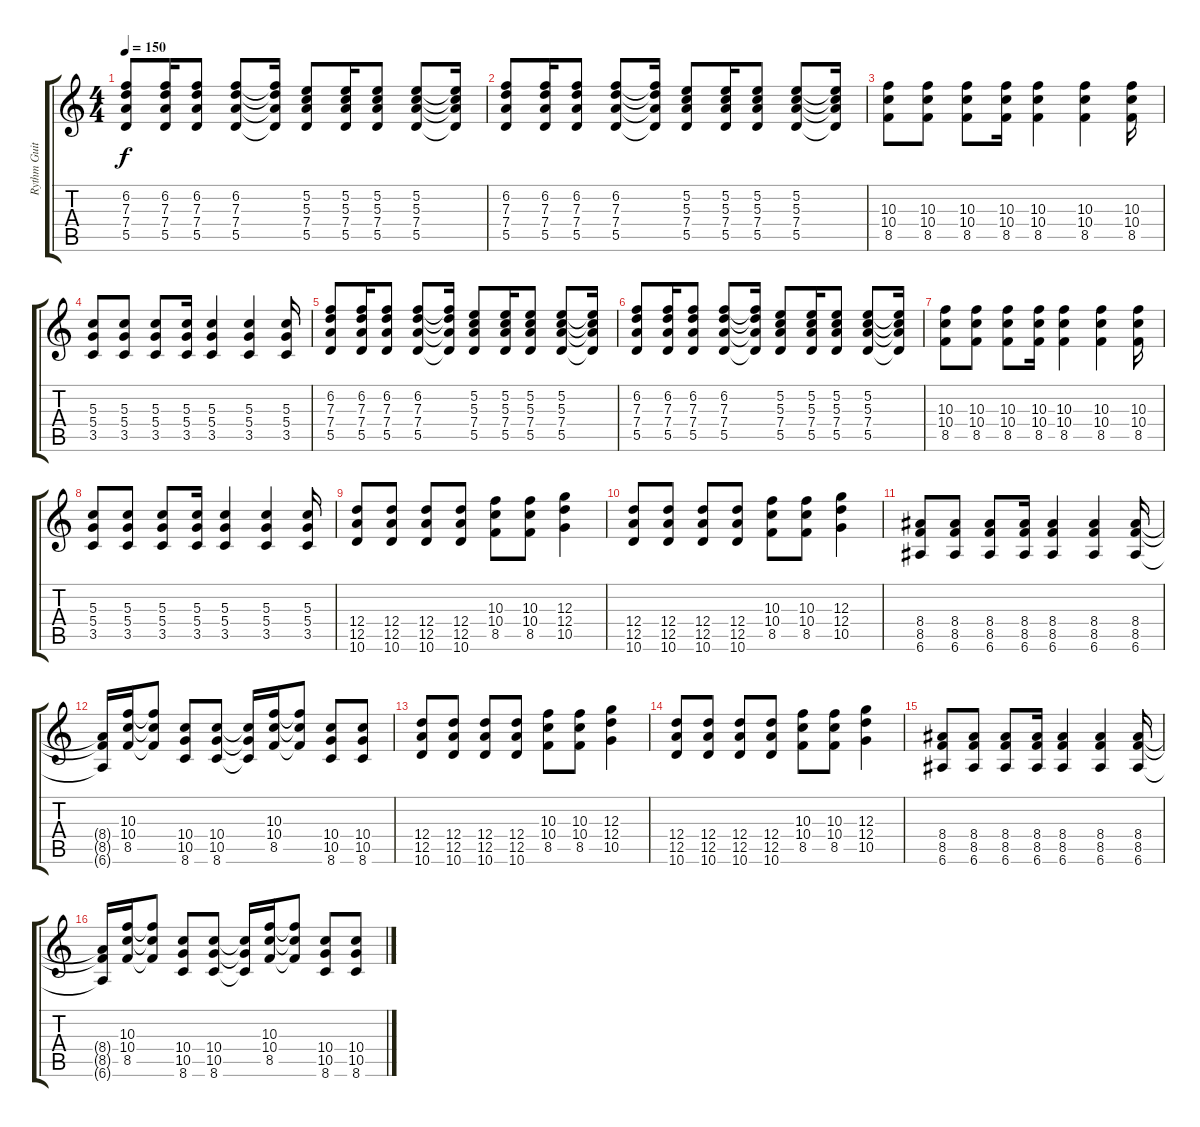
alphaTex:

\track ("Rythm Guitar" "Rythm Guit") {instrument overdrivenguitar}
\staff {score tabs}
\tuning (E4 B3 G3 D3 A2 E2) {hide}
\ts (4 4)
\tempo 150
\clef g2
\ks c
(6.2 7.3 7.4 5.5).8{dy f instrument overdrivenguitar} (6.2 7.3 7.4 5.5).16 (6.2 7.3 7.4 5.5).8 (6.2 7.3 7.4 5.5).8 (6.2{t} 7.3{t} 7.4{t} 5.5{t}).16 (5.2 5.3 7.4 5.5).8 (5.2 5.3 7.4 5.5).16 (5.2 5.3 7.4 5.5).8 (5.2 5.3 7.4 5.5).8 (5.2{t} 5.3{t} 7.4{t} 5.5{t}).16 |
(6.2 7.3 7.4 5.5).8 (6.2 7.3 7.4 5.5).16 (6.2 7.3 7.4 5.5).8 (6.2 7.3 7.4 5.5).8 (6.2{t} 7.3{t} 7.4{t} 5.5{t}).16 (5.2 5.3 7.4 5.5).8 (5.2 5.3 7.4 5.5).16 (5.2 5.3 7.4 5.5).8 (5.2 5.3 7.4 5.5).8 (5.2{t} 5.3{t} 7.4{t} 5.5{t}).16 |
(10.3 10.4 8.5).8 (10.3 10.4 8.5).8 (10.3 10.4 8.5).8 (10.3 10.4 8.5).16 (10.3 10.4 8.5).4 (10.3 10.4 8.5).4 (10.3 10.4 8.5).16 |
(5.3 5.4 3.5).8 (5.3 5.4 3.5).8 (5.3 5.4 3.5).8 (5.3 5.4 3.5).16 (5.3 5.4 3.5).4 (5.3 5.4 3.5).4 (5.3 5.4 3.5).16 |
(6.2 7.3 7.4 5.5).8 (6.2 7.3 7.4 5.5).16 (6.2 7.3 7.4 5.5).8 (6.2 7.3 7.4 5.5).8 (6.2{t} 7.3{t} 7.4{t} 5.5{t}).16 (5.2 5.3 7.4 5.5).8 (5.2 5.3 7.4 5.5).16 (5.2 5.3 7.4 5.5).8 (5.2 5.3 7.4 5.5).8 (5.2{t} 5.3{t} 7.4{t} 5.5{t}).16 |
(6.2 7.3 7.4 5.5).8 (6.2 7.3 7.4 5.5).16 (6.2 7.3 7.4 5.5).8 (6.2 7.3 7.4 5.5).8 (6.2{t} 7.3{t} 7.4{t} 5.5{t}).16 (5.2 5.3 7.4 5.5).8 (5.2 5.3 7.4 5.5).16 (5.2 5.3 7.4 5.5).8 (5.2 5.3 7.4 5.5).8 (5.2{t} 5.3{t} 7.4{t} 5.5{t}).16 |
(10.3 10.4 8.5).8 (10.3 10.4 8.5).8 (10.3 10.4 8.5).8 (10.3 10.4 8.5).16 (10.3 10.4 8.5).4 (10.3 10.4 8.5).4 (10.3 10.4 8.5).16 |
(5.3 5.4 3.5).8 (5.3 5.4 3.5).8 (5.3 5.4 3.5).8 (5.3 5.4 3.5).16 (5.3 5.4 3.5).4 (5.3 5.4 3.5).4 (5.3 5.4 3.5).16 |
(12.4 12.5 10.6).8 (12.4 12.5 10.6).8 (12.4 12.5 10.6).8 (12.4 12.5 10.6).8 (10.3 10.4 8.5).8 (10.3 10.4 8.5).8 (12.3 12.4 10.5).4 |
(12.4 12.5 10.6).8 (12.4 12.5 10.6).8 (12.4 12.5 10.6).8 (12.4 12.5 10.6).8 (10.3 10.4 8.5).8 (10.3 10.4 8.5).8 (12.3 12.4 10.5).4 |
(8.4 8.5 6.6).8 (8.4 8.5 6.6).8 (8.4 8.5 6.6).8 (8.4 8.5 6.6).16 (8.4 8.5 6.6).4 (8.4 8.5 6.6).4 (8.4 8.5 6.6).16 |
(8.4{t} 8.5{t} 6.6{t}).16 (10.3 10.4 8.5).16 (10.3{t} 10.4{t} 8.5{t}).8 (10.4 10.5 8.6).8 (10.4 10.5 8.6).8 (10.4{t} 10.5{t} 8.6{t}).16 (10.3 10.4 8.5).16 (10.3{t} 10.4{t} 8.5{t}).8 (10.4 10.5 8.6).8 (10.4 10.5 8.6).8 |
(12.4 12.5 10.6).8 (12.4 12.5 10.6).8 (12.4 12.5 10.6).8 (12.4 12.5 10.6).8 (10.3 10.4 8.5).8 (10.3 10.4 8.5).8 (12.3 12.4 10.5).4 |
(12.4 12.5 10.6).8 (12.4 12.5 10.6).8 (12.4 12.5 10.6).8 (12.4 12.5 10.6).8 (10.3 10.4 8.5).8 (10.3 10.4 8.5).8 (12.3 12.4 10.5).4 |
(8.4 8.5 6.6).8 (8.4 8.5 6.6).8 (8.4 8.5 6.6).8 (8.4 8.5 6.6).16 (8.4 8.5 6.6).4 (8.4 8.5 6.6).4 (8.4 8.5 6.6).16 |
(8.4{t} 8.5{t} 6.6{t}).16 (10.3 10.4 8.5).16 (10.3{t} 10.4{t} 8.5{t}).8 (10.4 10.5 8.6).8 (10.4 10.5 8.6).8 (10.4{t} 10.5{t} 8.6{t}).16 (10.3 10.4 8.5).16 (10.3{t} 10.4{t} 8.5{t}).8 (10.4 10.5 8.6).8 (10.4 10.5 8.6).8
